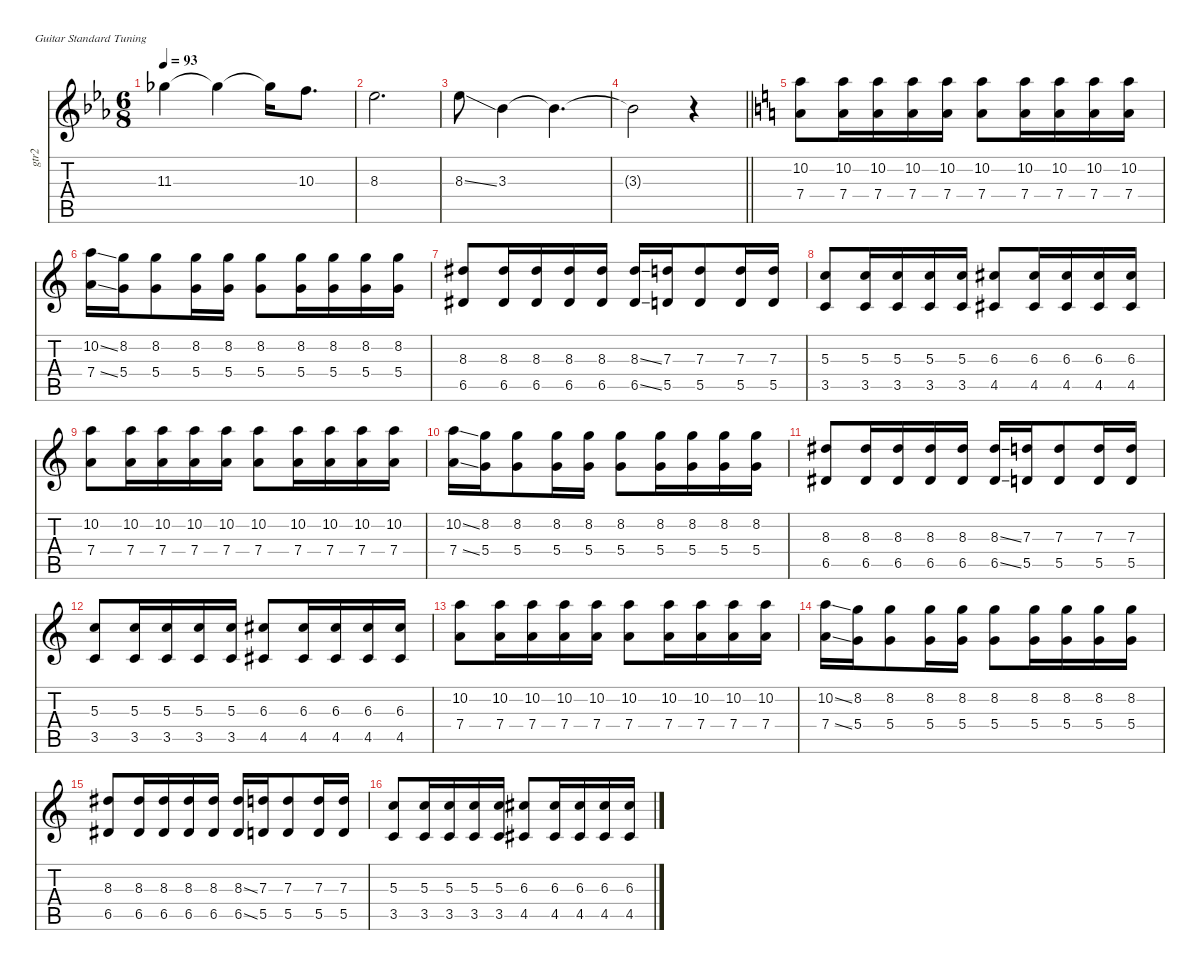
\defaultSystemsLayout 4
\hideDynamics
\bracketExtendMode nobrackets
\otherSystemsTrackNameOrientation horizontal
\track ("Guitar 2" "gtr2") {defaultSystemsLayout 4 instrument overdrivenguitar}
\staff {score tabs}
\tuning (E4 B3 G3 D3 A2 E2)
\ts (6 8)
\tempo 93
\clef g2
\ks cminor
11.3{acc b}.4{dy ff beam Down} 11.3{t acc b}.4{dy f beam Down} 11.3{t acc b}.16{beam Down} 10.3{acc forcenatural}.8{d dy ff beam Down} |
8.3{acc b}.2{d beam Down} |
8.3{ss acc b}.8{beam Down} 3.3{acc b}.4{beam Down} 3.3{t acc b}.4{d dy f beam Down} |
\barLineRight lightlight
3.3{t acc b}.2{beam Down} r.4{beam Up} |
\ks aminor
(10.2 7.4).8{beam Down} (10.2 7.4).16{beam Down} (10.2 7.4).16{beam Down} (10.2 7.4).16{beam Down} (10.2 7.4).16{beam Down} (10.2 7.4).8{beam Down} (10.2 7.4).16{beam Down} (10.2 7.4).16{beam Down} (10.2 7.4).16{beam Down} (10.2 7.4).16{beam Down} |
(10.2{ss} 7.4{ss}).16{beam Down} (8.2 5.4).16{beam Down} (8.2 5.4).8{beam Down} (8.2 5.4).16{beam Down} (8.2 5.4).16{beam Down} (8.2 5.4).8{beam Down} (8.2 5.4).16{beam Down} (8.2 5.4).16{beam Down} (8.2 5.4).16{beam Down} (8.2 5.4).16{beam Down} |
(8.3{acc #} 6.5{acc #}).8{dy mf beam Up} (8.3{acc #} 6.5{acc #}).16{beam Up} (8.3{acc #} 6.5{acc #}).16{beam Up} (8.3{acc #} 6.5{acc #}).16{beam Up} (8.3{acc #} 6.5{acc #}).16{beam Up} (8.3{ss acc #} 6.5{ss acc #}).16{beam Up} (7.3 5.5).16{beam Up} (7.3 5.5).8{beam Up} (7.3 5.5).16{beam Up} (7.3 5.5).16{beam Up} |
(5.3 3.5).8{beam Up} (5.3 3.5).16{beam Up} (5.3 3.5).16{beam Up} (5.3 3.5).16{beam Up} (5.3 3.5).16{beam Up} (6.3{acc #} 4.5{acc #}).8{dy ff beam Up} (6.3{acc #} 4.5{acc #}).16{beam Up} (6.3{acc #} 4.5{acc #}).16{beam Up} (6.3{acc #} 4.5{acc #}).16{beam Up} (6.3{acc #} 4.5{acc #}).16{beam Up} |
(10.2 7.4).8{dy f beam Down} (10.2 7.4).16{beam Down} (10.2 7.4).16{beam Down} (10.2 7.4).16{beam Down} (10.2 7.4).16{beam Down} (10.2 7.4).8{beam Down} (10.2 7.4).16{beam Down} (10.2 7.4).16{beam Down} (10.2 7.4).16{beam Down} (10.2 7.4).16{beam Down} |
(10.2{ss} 7.4{ss}).16{beam Down} (8.2 5.4).16{beam Down} (8.2 5.4).8{beam Down} (8.2 5.4).16{beam Down} (8.2 5.4).16{beam Down} (8.2 5.4).8{beam Down} (8.2 5.4).16{beam Down} (8.2 5.4).16{beam Down} (8.2 5.4).16{beam Down} (8.2 5.4).16{beam Down} |
(8.3{acc #} 6.5{acc #}).8{dy mf beam Up} (8.3{acc #} 6.5{acc #}).16{beam Up} (8.3{acc #} 6.5{acc #}).16{beam Up} (8.3{acc #} 6.5{acc #}).16{beam Up} (8.3{acc #} 6.5{acc #}).16{beam Up} (8.3{ss acc #} 6.5{ss acc #}).16{beam Up} (7.3 5.5).16{beam Up} (7.3 5.5).8{beam Up} (7.3 5.5).16{beam Up} (7.3 5.5).16{beam Up} |
(5.3 3.5).8{beam Up} (5.3 3.5).16{beam Up} (5.3 3.5).16{beam Up} (5.3 3.5).16{beam Up} (5.3 3.5).16{beam Up} (6.3{acc #} 4.5{acc #}).8{dy ff beam Up} (6.3{acc #} 4.5{acc #}).16{beam Up} (6.3{acc #} 4.5{acc #}).16{beam Up} (6.3{acc #} 4.5{acc #}).16{beam Up} (6.3{acc #} 4.5{acc #}).16{beam Up} |
(10.2 7.4).8{dy f beam Down} (10.2 7.4).16{beam Down} (10.2 7.4).16{beam Down} (10.2 7.4).16{beam Down} (10.2 7.4).16{beam Down} (10.2 7.4).8{beam Down} (10.2 7.4).16{beam Down} (10.2 7.4).16{beam Down} (10.2 7.4).16{beam Down} (10.2 7.4).16{beam Down} |
(10.2{ss} 7.4{ss}).16{beam Down} (8.2 5.4).16{beam Down} (8.2 5.4).8{beam Down} (8.2 5.4).16{beam Down} (8.2 5.4).16{beam Down} (8.2 5.4).8{beam Down} (8.2 5.4).16{beam Down} (8.2 5.4).16{beam Down} (8.2 5.4).16{beam Down} (8.2 5.4).16{beam Down} |
(8.3{acc #} 6.5{acc #}).8{dy mf beam Up} (8.3{acc #} 6.5{acc #}).16{beam Up} (8.3{acc #} 6.5{acc #}).16{beam Up} (8.3{acc #} 6.5{acc #}).16{beam Up} (8.3{acc #} 6.5{acc #}).16{beam Up} (8.3{ss acc #} 6.5{ss acc #}).16{beam Up} (7.3 5.5).16{beam Up} (7.3 5.5).8{beam Up} (7.3 5.5).16{beam Up} (7.3 5.5).16{beam Up} |
(5.3 3.5).8{beam Up} (5.3 3.5).16{beam Up} (5.3 3.5).16{beam Up} (5.3 3.5).16{beam Up} (5.3 3.5).16{beam Up} (6.3{acc #} 4.5{acc #}).8{dy ff beam Up} (6.3{acc #} 4.5{acc #}).16{beam Up} (6.3{acc #} 4.5{acc #}).16{beam Up} (6.3{acc #} 4.5{acc #}).16{beam Up} (6.3{acc #} 4.5{acc #}).16{beam Up}
